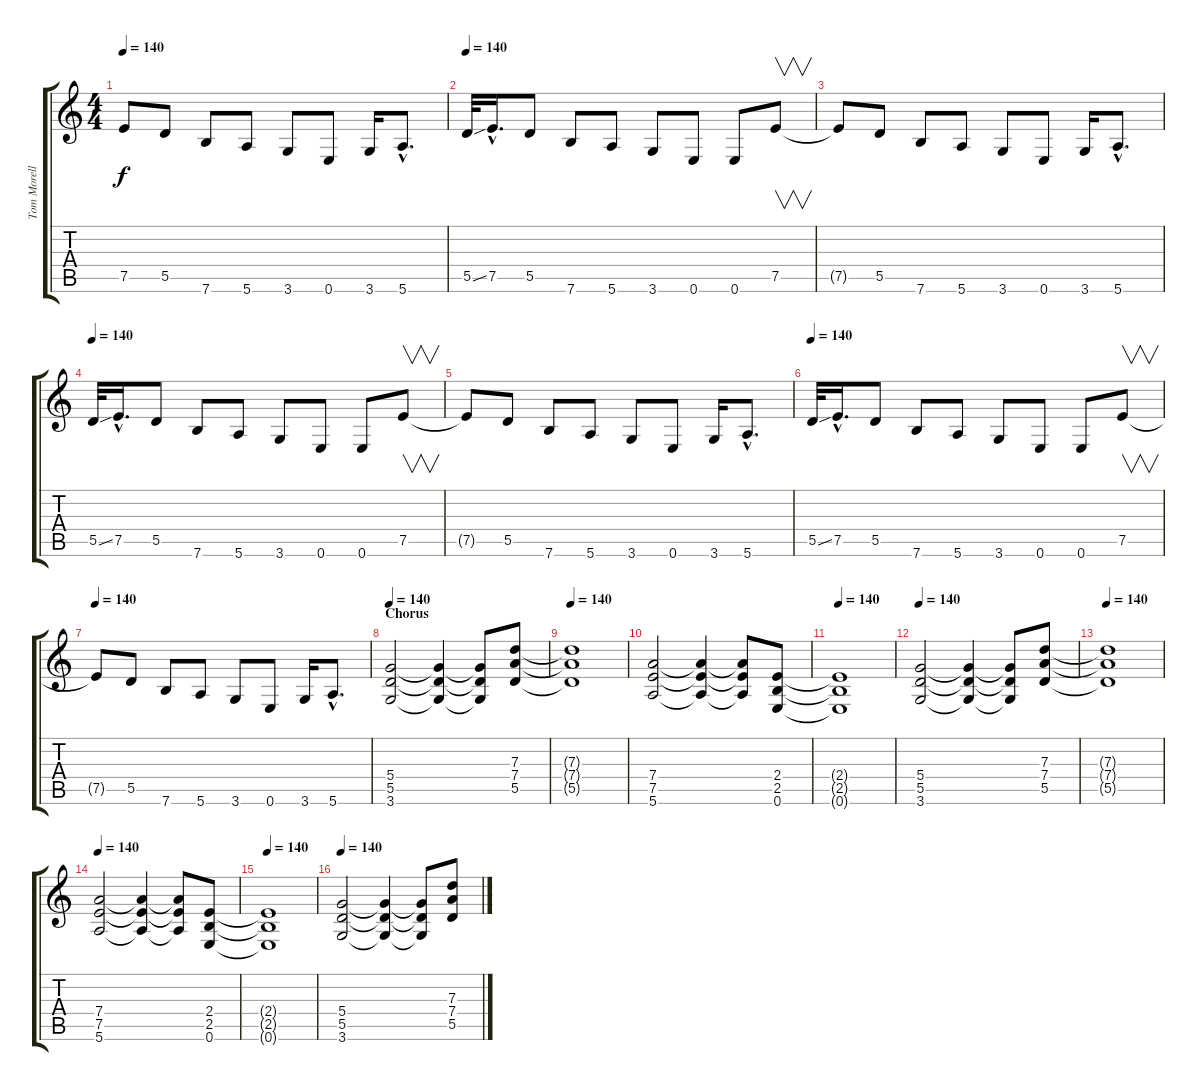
\track ("Tom Morello 1" "Tom Morell") {instrument distortionguitar}
\staff {score tabs}
\tuning (E4 B3 G3 D3 A2 E2) {hide}
\ts (4 4)
\tempo 140
\clef g2
\ks c
7.5{t}.8{dy f} 5.5.8 7.6.8 5.6.8 3.6.8 0.6.8 3.6.16 5.6{hac}.8{d} |
\tempo 140
5.5{ss}.32 7.5{hac}.16{d} 5.5.8 7.6.8 5.6.8 3.6.8 0.6.8 0.6.8 7.5.8{v} |
7.5{t}.8 5.5.8 7.6.8 5.6.8 3.6.8 0.6.8 3.6.16 5.6{hac}.8{d} |
\tempo 140
5.5{ss}.32 7.5{hac}.16{d} 5.5.8 7.6.8 5.6.8 3.6.8 0.6.8 0.6.8 7.5.8{v} |
7.5{t}.8 5.5.8 7.6.8 5.6.8 3.6.8 0.6.8 3.6.16 5.6{hac}.8{d} |
\tempo 140
5.5{ss}.32 7.5{hac}.16{d} 5.5.8 7.6.8 5.6.8 3.6.8 0.6.8 0.6.8 7.5.8{v} |
\tempo 140
7.5{t}.8 5.5.8 7.6.8 5.6.8 3.6.8 0.6.8 3.6.16 5.6{hac}.8{d} |
\section ("" "Chorus")
\tempo 140
(5.4 5.5 3.6).2{instrument distortionguitar} (5.4{t} 5.5{t} 3.6{t}).4 (5.4{t} 5.5{t} 3.6{t}).8 (7.3 7.4 5.5).8 |
\tempo 140
(7.3{t} 7.4{t} 5.5{t}).1 |
(7.4 7.5 5.6).2 (7.4{t} 7.5{t} 5.6{t}).4 (7.4{t} 7.5{t} 5.6{t}).8 (2.4 2.5 0.6).8 |
\tempo 140
(2.4{t} 2.5{t} 0.6{t}).1 |
\tempo 140
(5.4 5.5 3.6).2{instrument distortionguitar} (5.4{t} 5.5{t} 3.6{t}).4 (5.4{t} 5.5{t} 3.6{t}).8 (7.3 7.4 5.5).8 |
\tempo 130
\tempo 140
(7.3{t} 7.4{t} 5.5{t}).1 |
\tempo 140
(7.4 7.5 5.6).2 (7.4{t} 7.5{t} 5.6{t}).4 (7.4{t} 7.5{t} 5.6{t}).8 (2.4 2.5 0.6).8 |
\tempo 140
(2.4{t} 2.5{t} 0.6{t}).1 |
\tempo 140
(5.4 5.5 3.6).2{instrument distortionguitar} (5.4{t} 5.5{t} 3.6{t}).4 (5.4{t} 5.5{t} 3.6{t}).8 (7.3 7.4 5.5).8
